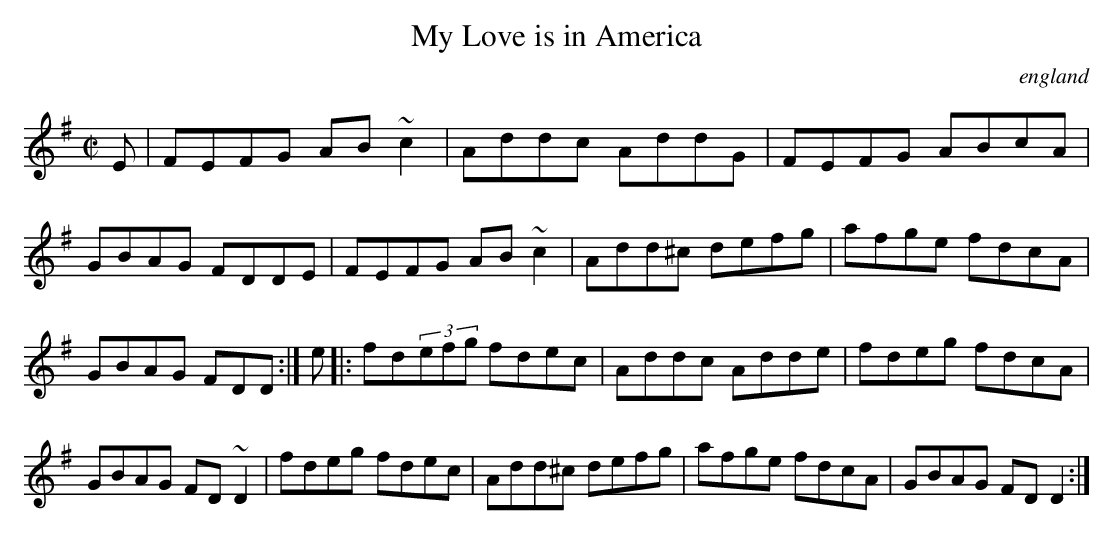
X:1
T:My Love is in America
O:england
E:9
M:C|
K:DMix
E|FEFG AB ~c2|Addc AddG|FEFG ABcA|GBAG FDDE|\
FEFG AB~c2|Add^c defg|afge fdcA|GBAG FDD:|\
e|:fd(3efg fdec|Addc Adde|fdeg fdcA|GBAG FD~D2|\
fdeg fdec|Add^c defg|afge fdcA|GBAG FD D2:|
